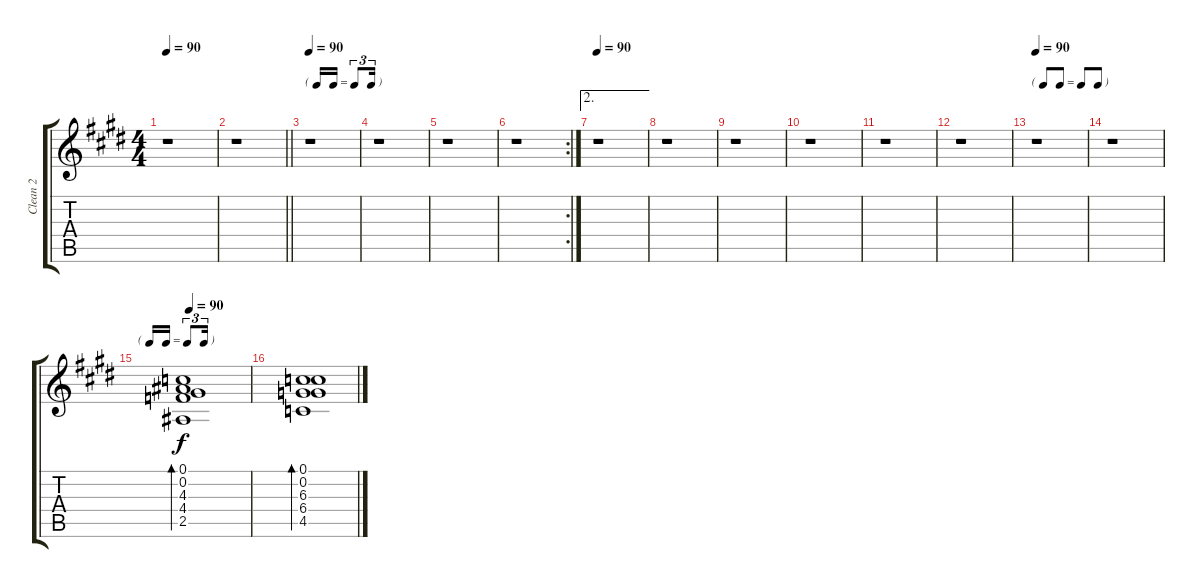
\track ("Clean 2" "Clean 2") {instrument electricguitarclean}
\staff {score tabs}
\tuning (C4 Ab3 Gb3 Db3 Ab2 Eb2) {hide}
\ts (4 4)
\tempo 90
\clef g2
\ks c#minor
r.1{dy f} |
\barLineRight lightlight
r.1 |
\tf triplet16th
\tempo 90
r.1 |
r.1 |
r.1 |
\rc 2
r.1 |
\ae 2
\tempo 90
r.1 |
r.1 |
r.1 |
r.1 |
r.1 |
r.1 |
\tf none
\tempo 90
r.1 |
r.1 |
\tf triplet16th
\tempo 90
(0.1 0.2 4.3 4.4 2.5).1{bd 30} |
(0.1 0.2 6.3 6.4 4.5).1{bd 30}
